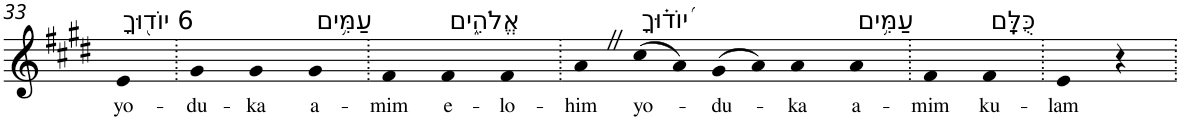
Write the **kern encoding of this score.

**kern	**text
*part1	*part1
*staff1	*staff1
*I"Piano	*
*I'Pno	*
!!LO:PB:g=z
*clefG2	*
*k[f#c#g#d#]	*
*E:	*
=33	=33
!LO:TX:a:t=6 יוֹד֖וּךָ	!
!	!LO:LY:b
4e	yo-
=34.	=34.
!	!LO:LY:b
4g#	-du-
!	!LO:LY:b
4g#	-ka
!LO:TX:a:t=עַמִּ֥ים	!
!	!LO:LY:b
4g#	a-
=35.	=35.
!	!LO:LY:b
4f#	-mim
!LO:TX:a:t=אֱלֹהִ֑ים	!
!	!LO:LY:b
4f#	e-
!	!LO:LY:b
4f#	-lo-
=36.	=36.
!	!LO:LY:b
4aZ	-him
!LO:TX:a:t=י֝וֹד֗וּךָ	!
!	!LO:LY:b
(>8cc#	yo-
8a)	.
!	!LO:LY:b
(>8g#	-du-
8a)	.
!	!LO:LY:b
4a	-ka
!LO:TX:a:t=עַמִּ֥ים	!
!	!LO:LY:b
4a	a-
=37.	=37.
!	!LO:LY:b
4f#	-mim
!LO:TX:a:t=כֻּלָּֽם	!
!	!LO:LY:b
4f#	ku-
=38.	=38.
!	!LO:LY:b
4e	-lam
4r	.
=.	=.
*-	*-
